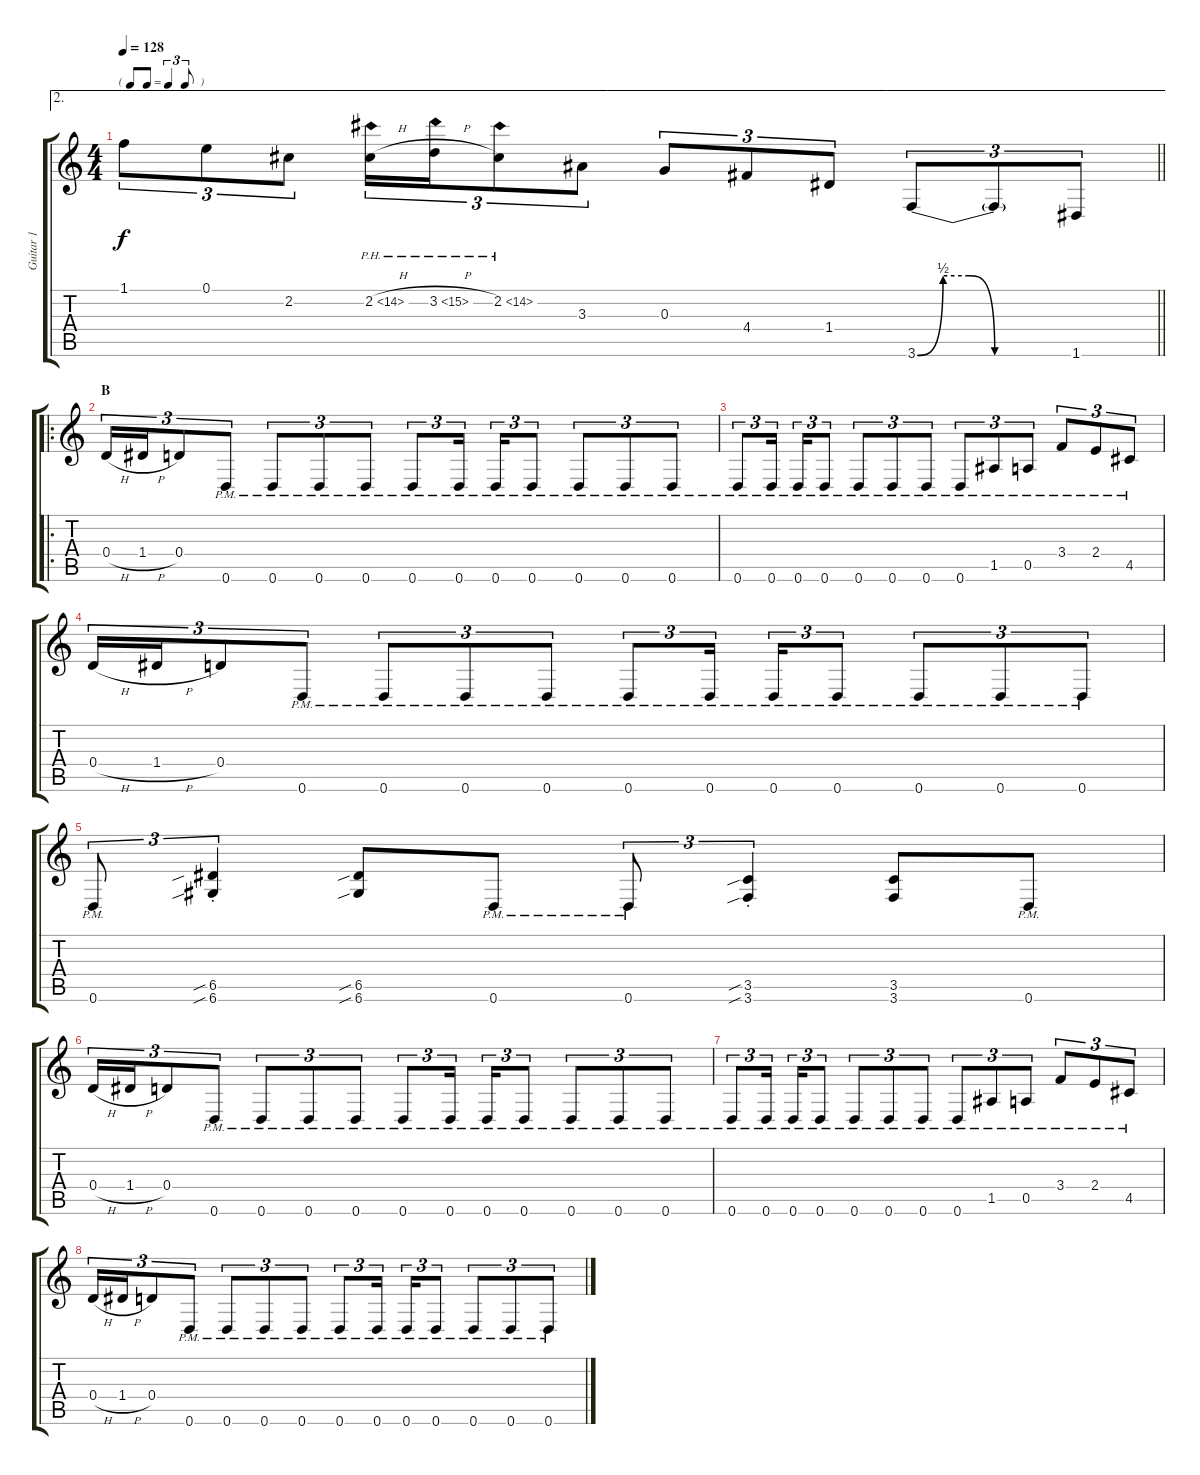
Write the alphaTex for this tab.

\track ("Guitar 1" "Guitar 1") {instrument distortionguitar}
\staff {score tabs}
\tuning (E4 B3 G3 D3 A2 D2) {hide}
\ae 2
\ts (4 4)
\tf triplet8th
\tempo 128
\clef g2
\barLineRight lightlight
\ks c
1.1.8{tu (3 2) dy f} 0.1.8{tu (3 2)} 2.2.8{tu (3 2)} 2.2{ph 12 h}.16{tu (3 2)} 3.2{ph 12 h}.16{tu (3 2)} 2.2{ph 12}.8{tu (3 2)} 3.3.8{tu (3 2)} 0.3.8{tu (3 2)} 4.4.8{tu (3 2)} 1.4.8{tu (3 2)} 3.6{be (custom 0 0 10 2 20 2 30 0 60 0)}.8{tu (3 2)} 3.6{t}.8{tu (3 2)} 1.6.8{tu (3 2)} |
\ro
\section ("" "B")
0.4{h}.16{tu (3 2)} 1.4{h}.16{tu (3 2)} 0.4.8{tu (3 2)} 0.6{pm}.8{tu (3 2)} 0.6{pm}.8{tu (3 2)} 0.6{pm}.8{tu (3 2)} 0.6{pm}.8{tu (3 2)} 0.6{pm}.8{tu (3 2)} 0.6{pm}.16{tu (3 2)} 0.6{pm}.16{tu (3 2)} 0.6{pm}.8{tu (3 2)} 0.6{pm}.8{tu (3 2)} 0.6{pm}.8{tu (3 2)} 0.6{pm}.8{tu (3 2)} |
0.6{pm}.8{tu (3 2)} 0.6{pm}.16{tu (3 2)} 0.6{pm}.16{tu (3 2)} 0.6{pm}.8{tu (3 2)} 0.6{pm}.8{tu (3 2)} 0.6{pm}.8{tu (3 2)} 0.6{pm}.8{tu (3 2)} 0.6{pm}.8{tu (3 2)} 1.5{pm}.8{tu (3 2)} 0.5{pm}.8{tu (3 2)} 3.4{pm}.8{tu (3 2)} 2.4{pm}.8{tu (3 2)} 4.5{pm}.8{tu (3 2)} |
0.4{h}.16{tu (3 2)} 1.4{h}.16{tu (3 2)} 0.4.8{tu (3 2)} 0.6{pm}.8{tu (3 2)} 0.6{pm}.8{tu (3 2)} 0.6{pm}.8{tu (3 2)} 0.6{pm}.8{tu (3 2)} 0.6{pm}.8{tu (3 2)} 0.6{pm}.16{tu (3 2)} 0.6{pm}.16{tu (3 2)} 0.6{pm}.8{tu (3 2)} 0.6{pm}.8{tu (3 2)} 0.6{pm}.8{tu (3 2)} 0.6{pm}.8{tu (3 2)} |
0.6{pm}.8{tu (3 2)} (6.5{sib st} 6.6{sib st}).4{tu (3 2)} (6.5{sib} 6.6{sib}).8 0.6{pm}.8 0.6{pm}.8{tu (3 2)} (3.5{sib st} 3.6{sib st}).4{tu (3 2)} (3.5 3.6).8 0.6{pm}.8 |
0.4{h}.16{tu (3 2)} 1.4{h}.16{tu (3 2)} 0.4.8{tu (3 2)} 0.6{pm}.8{tu (3 2)} 0.6{pm}.8{tu (3 2)} 0.6{pm}.8{tu (3 2)} 0.6{pm}.8{tu (3 2)} 0.6{pm}.8{tu (3 2)} 0.6{pm}.16{tu (3 2)} 0.6{pm}.16{tu (3 2)} 0.6{pm}.8{tu (3 2)} 0.6{pm}.8{tu (3 2)} 0.6{pm}.8{tu (3 2)} 0.6{pm}.8{tu (3 2)} |
0.6{pm}.8{tu (3 2)} 0.6{pm}.16{tu (3 2)} 0.6{pm}.16{tu (3 2)} 0.6{pm}.8{tu (3 2)} 0.6{pm}.8{tu (3 2)} 0.6{pm}.8{tu (3 2)} 0.6{pm}.8{tu (3 2)} 0.6{pm}.8{tu (3 2)} 1.5{pm}.8{tu (3 2)} 0.5{pm}.8{tu (3 2)} 3.4{pm}.8{tu (3 2)} 2.4{pm}.8{tu (3 2)} 4.5{pm}.8{tu (3 2)} |
0.4{h}.16{tu (3 2)} 1.4{h}.16{tu (3 2)} 0.4.8{tu (3 2)} 0.6{pm}.8{tu (3 2)} 0.6{pm}.8{tu (3 2)} 0.6{pm}.8{tu (3 2)} 0.6{pm}.8{tu (3 2)} 0.6{pm}.8{tu (3 2)} 0.6{pm}.16{tu (3 2)} 0.6{pm}.16{tu (3 2)} 0.6{pm}.8{tu (3 2)} 0.6{pm}.8{tu (3 2)} 0.6{pm}.8{tu (3 2)} 0.6{pm}.8{tu (3 2)}
